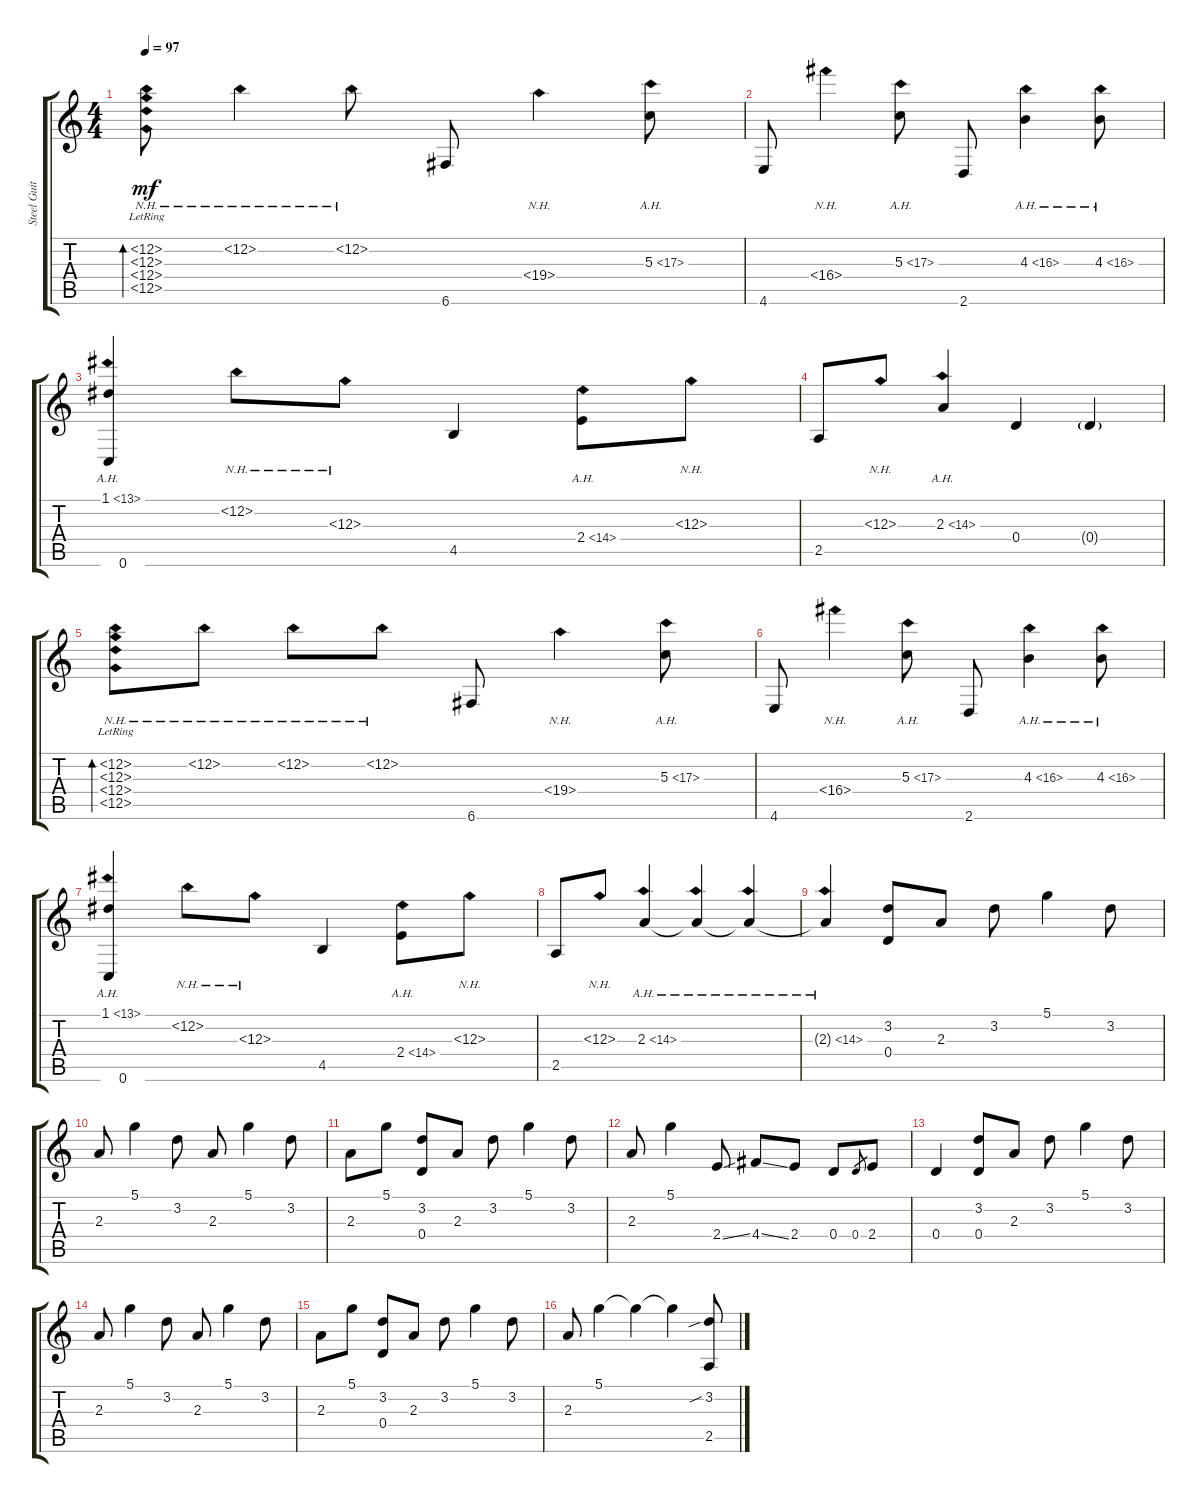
\track ("Steel Guitar" "Steel Guit") {instrument acousticguitarsteel}
\staff {score tabs}
\tuning (D4 B3 G3 D3 G2 C2) {hide}
\ts (4 4)
\tempo 97
\clef g2
\ks c
(12.2{nh lr} 12.3{nh lr} 12.4{nh lr} 12.5{nh lr}).8{bd 120 dy mf instrument acousticguitarsteel} 12.2{nh}.4 12.2{nh}.8 6.6.8 19.4{nh}.4 5.3{ah 12}.8 |
4.6.8 16.4{nh}.4 5.3{ah 12}.8 2.6.8 4.3{ah 12}.4 4.3{ah 12}.8 |
(1.1{ah 12} 0.6).4 12.2{nh}.8 12.3{nh}.8 4.5.4 2.4{ah 12}.8 12.3{nh}.8 |
2.5.8 12.3{nh}.8 2.3{ah 12}.4 0.4.4 0.4{g}.4 |
(12.2{nh lr} 12.3{nh lr} 12.4{nh lr} 12.5{nh lr}).8{bd 120} 12.2{nh}.8 12.2{nh}.8 12.2{nh}.8 6.6.8 19.4{nh}.4 5.3{ah 12}.8 |
4.6.8 16.4{nh}.4 5.3{ah 12}.8 2.6.8 4.3{ah 12}.4 4.3{ah 12}.8 |
(1.1{ah 12} 0.6).4 12.2{nh}.8 12.3{nh}.8 4.5.4 2.4{ah 12}.8 12.3{nh}.8 |
2.5.8 12.3{nh}.8 2.3{ah 12}.4 2.3{ah 12 t}.4 2.3{ah 12 t}.4 |
2.3{ah 12 t}.4 (3.2 0.4).8 2.3.8 3.2.8 5.1.4 3.2.8 |
2.3.8 5.1.4 3.2.8 2.3.8 5.1.4 3.2.8 |
2.3.8 5.1.8 (3.2 0.4).8 2.3.8 3.2.8 5.1.4 3.2.8 |
2.3.8 5.1.4 2.4{ss}.8 4.4{ss}.8 2.4.8 0.4.8 0.4.8{gr} 2.4.8 |
0.4.4 (3.2 0.4).8 2.3.8 3.2.8 5.1.4 3.2.8 |
2.3.8 5.1.4 3.2.8 2.3.8 5.1.4 3.2.8 |
2.3.8 5.1.8 (3.2 0.4).8 2.3.8 3.2.8 5.1.4 3.2.8 |
2.3.8 5.1.4 5.1{t}.4 5.1{t}.4 (3.2{sib} 2.5).8
